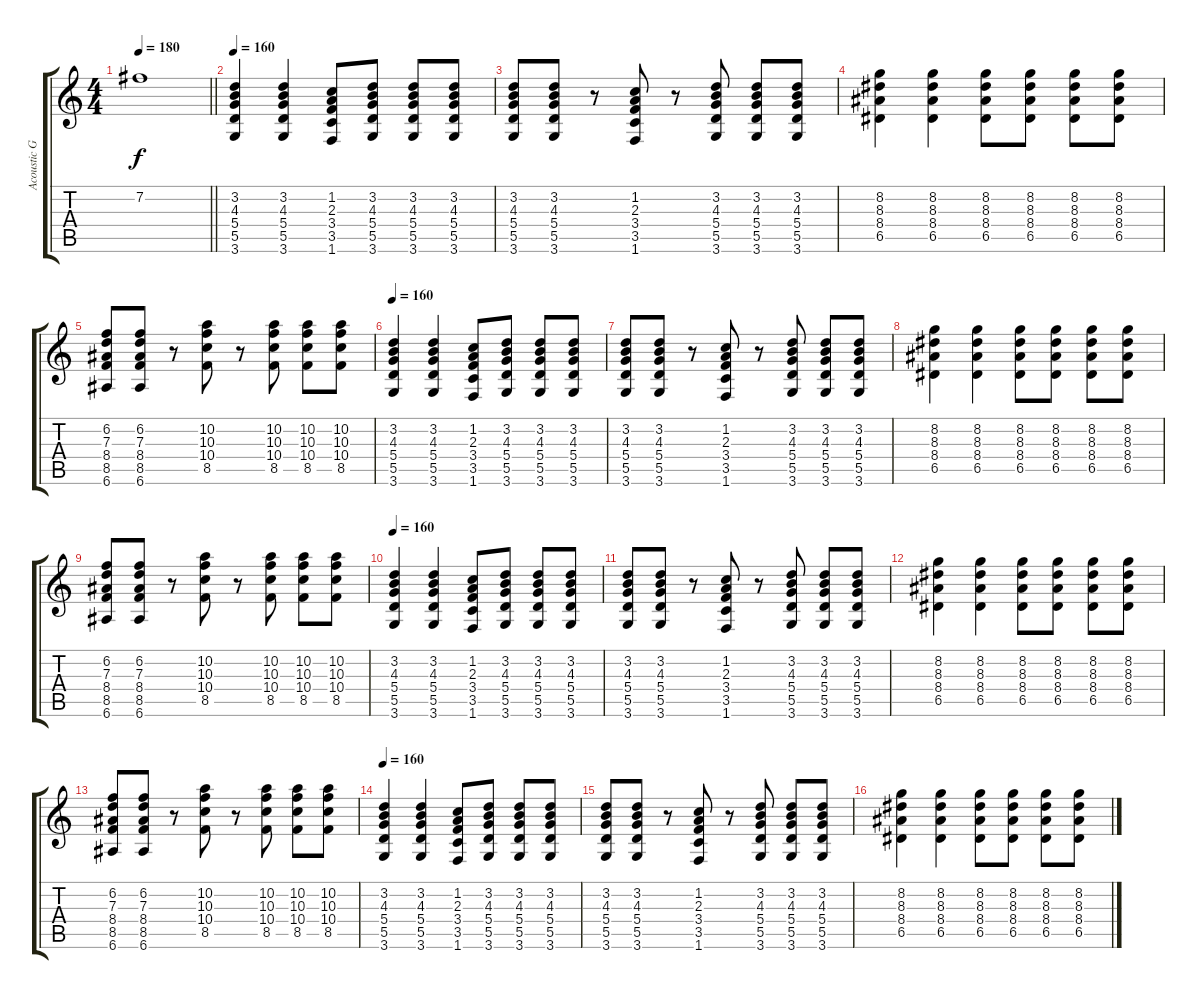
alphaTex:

\track ("Acoustic Guitar" "Acoustic G") {instrument acousticguitarnylon}
\staff {score tabs}
\tuning (E4 B3 G3 D3 A2 E2) {hide}
\ts (4 4)
\tempo 180
\clef g2
\barLineRight lightlight
\ks c
7.2.1{dy f} |
\tempo 160
(3.2 4.3 5.4 5.5 3.6).4 (3.2 4.3 5.4 5.5 3.6).4 (1.2 2.3 3.4 3.5 1.6).8 (3.2 4.3 5.4 5.5 3.6).8 (3.2 4.3 5.4 5.5 3.6).8 (3.2 4.3 5.4 5.5 3.6).8 |
(3.2 4.3 5.4 5.5 3.6).8 (3.2 4.3 5.4 5.5 3.6).8 r.8 (1.2 2.3 3.4 3.5 1.6).8 r.8 (3.2 4.3 5.4 5.5 3.6).8 (3.2 4.3 5.4 5.5 3.6).8 (3.2 4.3 5.4 5.5 3.6).8 |
(8.2 8.3 8.4 6.5).4 (8.2 8.3 8.4 6.5).4 (8.2 8.3 8.4 6.5).8 (8.2 8.3 8.4 6.5).8 (8.2 8.3 8.4 6.5).8 (8.2 8.3 8.4 6.5).8 |
(6.2 7.3 8.4 8.5 6.6).8 (6.2 7.3 8.4 8.5 6.6).8 r.8 (10.2 10.3 10.4 8.5).8 r.8 (10.2 10.3 10.4 8.5).8 (10.2 10.3 10.4 8.5).8 (10.2 10.3 10.4 8.5).8 |
\tempo 160
(3.2 4.3 5.4 5.5 3.6).4 (3.2 4.3 5.4 5.5 3.6).4 (1.2 2.3 3.4 3.5 1.6).8 (3.2 4.3 5.4 5.5 3.6).8 (3.2 4.3 5.4 5.5 3.6).8 (3.2 4.3 5.4 5.5 3.6).8 |
(3.2 4.3 5.4 5.5 3.6).8 (3.2 4.3 5.4 5.5 3.6).8 r.8 (1.2 2.3 3.4 3.5 1.6).8 r.8 (3.2 4.3 5.4 5.5 3.6).8 (3.2 4.3 5.4 5.5 3.6).8 (3.2 4.3 5.4 5.5 3.6).8 |
(8.2 8.3 8.4 6.5).4 (8.2 8.3 8.4 6.5).4 (8.2 8.3 8.4 6.5).8 (8.2 8.3 8.4 6.5).8 (8.2 8.3 8.4 6.5).8 (8.2 8.3 8.4 6.5).8 |
(6.2 7.3 8.4 8.5 6.6).8 (6.2 7.3 8.4 8.5 6.6).8 r.8 (10.2 10.3 10.4 8.5).8 r.8 (10.2 10.3 10.4 8.5).8 (10.2 10.3 10.4 8.5).8 (10.2 10.3 10.4 8.5).8 |
\tempo 160
(3.2 4.3 5.4 5.5 3.6).4 (3.2 4.3 5.4 5.5 3.6).4 (1.2 2.3 3.4 3.5 1.6).8 (3.2 4.3 5.4 5.5 3.6).8 (3.2 4.3 5.4 5.5 3.6).8 (3.2 4.3 5.4 5.5 3.6).8 |
(3.2 4.3 5.4 5.5 3.6).8 (3.2 4.3 5.4 5.5 3.6).8 r.8 (1.2 2.3 3.4 3.5 1.6).8 r.8 (3.2 4.3 5.4 5.5 3.6).8 (3.2 4.3 5.4 5.5 3.6).8 (3.2 4.3 5.4 5.5 3.6).8 |
(8.2 8.3 8.4 6.5).4 (8.2 8.3 8.4 6.5).4 (8.2 8.3 8.4 6.5).8 (8.2 8.3 8.4 6.5).8 (8.2 8.3 8.4 6.5).8 (8.2 8.3 8.4 6.5).8 |
(6.2 7.3 8.4 8.5 6.6).8 (6.2 7.3 8.4 8.5 6.6).8 r.8 (10.2 10.3 10.4 8.5).8 r.8 (10.2 10.3 10.4 8.5).8 (10.2 10.3 10.4 8.5).8 (10.2 10.3 10.4 8.5).8 |
\tempo 160
(3.2 4.3 5.4 5.5 3.6).4 (3.2 4.3 5.4 5.5 3.6).4 (1.2 2.3 3.4 3.5 1.6).8 (3.2 4.3 5.4 5.5 3.6).8 (3.2 4.3 5.4 5.5 3.6).8 (3.2 4.3 5.4 5.5 3.6).8 |
(3.2 4.3 5.4 5.5 3.6).8 (3.2 4.3 5.4 5.5 3.6).8 r.8 (1.2 2.3 3.4 3.5 1.6).8 r.8 (3.2 4.3 5.4 5.5 3.6).8 (3.2 4.3 5.4 5.5 3.6).8 (3.2 4.3 5.4 5.5 3.6).8 |
(8.2 8.3 8.4 6.5).4 (8.2 8.3 8.4 6.5).4 (8.2 8.3 8.4 6.5).8 (8.2 8.3 8.4 6.5).8 (8.2 8.3 8.4 6.5).8 (8.2 8.3 8.4 6.5).8
